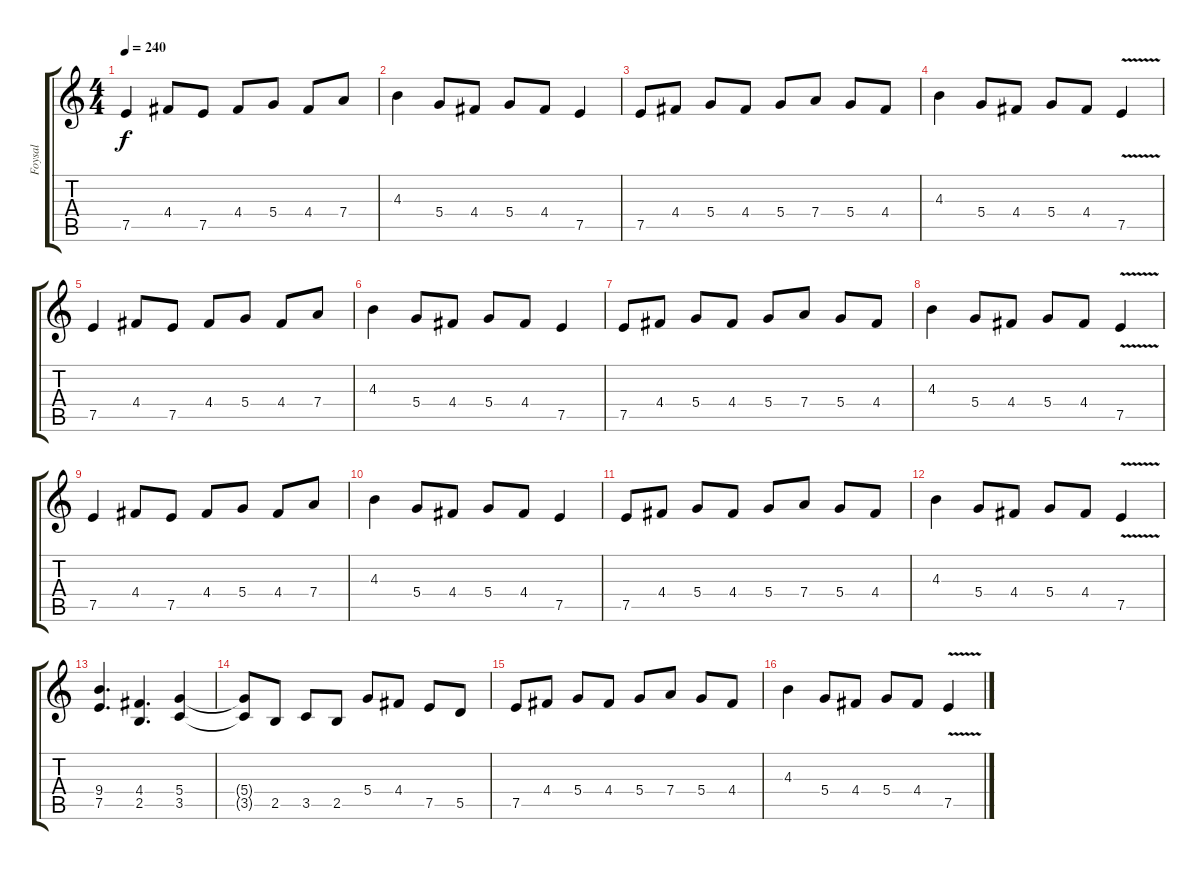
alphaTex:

\track ("Foysal" "Foysal") {instrument distortionguitar}
\staff {score tabs}
\tuning (E4 B3 G3 D3 A2 E2) {hide}
\ts (4 4)
\tempo 240
\clef g2
\ks c
7.5.4{dy f} 4.4.8 7.5.8 4.4.8 5.4.8 4.4.8 7.4.8 |
4.3.4 5.4.8 4.4.8 5.4.8 4.4.8 7.5.4 |
7.5.8 4.4.8 5.4.8 4.4.8 5.4.8 7.4.8 5.4.8 4.4.8 |
4.3.4 5.4.8 4.4.8 5.4.8 4.4.8 7.5{v}.4 |
7.5.4 4.4.8 7.5.8 4.4.8 5.4.8 4.4.8 7.4.8 |
4.3.4 5.4.8 4.4.8 5.4.8 4.4.8 7.5.4 |
7.5.8 4.4.8 5.4.8 4.4.8 5.4.8 7.4.8 5.4.8 4.4.8 |
4.3.4 5.4.8 4.4.8 5.4.8 4.4.8 7.5{v}.4 |
7.5.4 4.4.8 7.5.8 4.4.8 5.4.8 4.4.8 7.4.8 |
4.3.4 5.4.8 4.4.8 5.4.8 4.4.8 7.5.4 |
7.5.8 4.4.8 5.4.8 4.4.8 5.4.8 7.4.8 5.4.8 4.4.8 |
4.3.4 5.4.8 4.4.8 5.4.8 4.4.8 7.5{v}.4 |
(9.4 7.5).4{d} (4.4 2.5).4{d} (5.4 3.5).4 |
(5.4{t} 3.5{t}).8 2.5.8 3.5.8 2.5.8 5.4.8 4.4.8 7.5.8 5.5.8 |
7.5.8 4.4.8 5.4.8 4.4.8 5.4.8 7.4.8 5.4.8 4.4.8 |
4.3.4 5.4.8 4.4.8 5.4.8 4.4.8 7.5{v}.4
